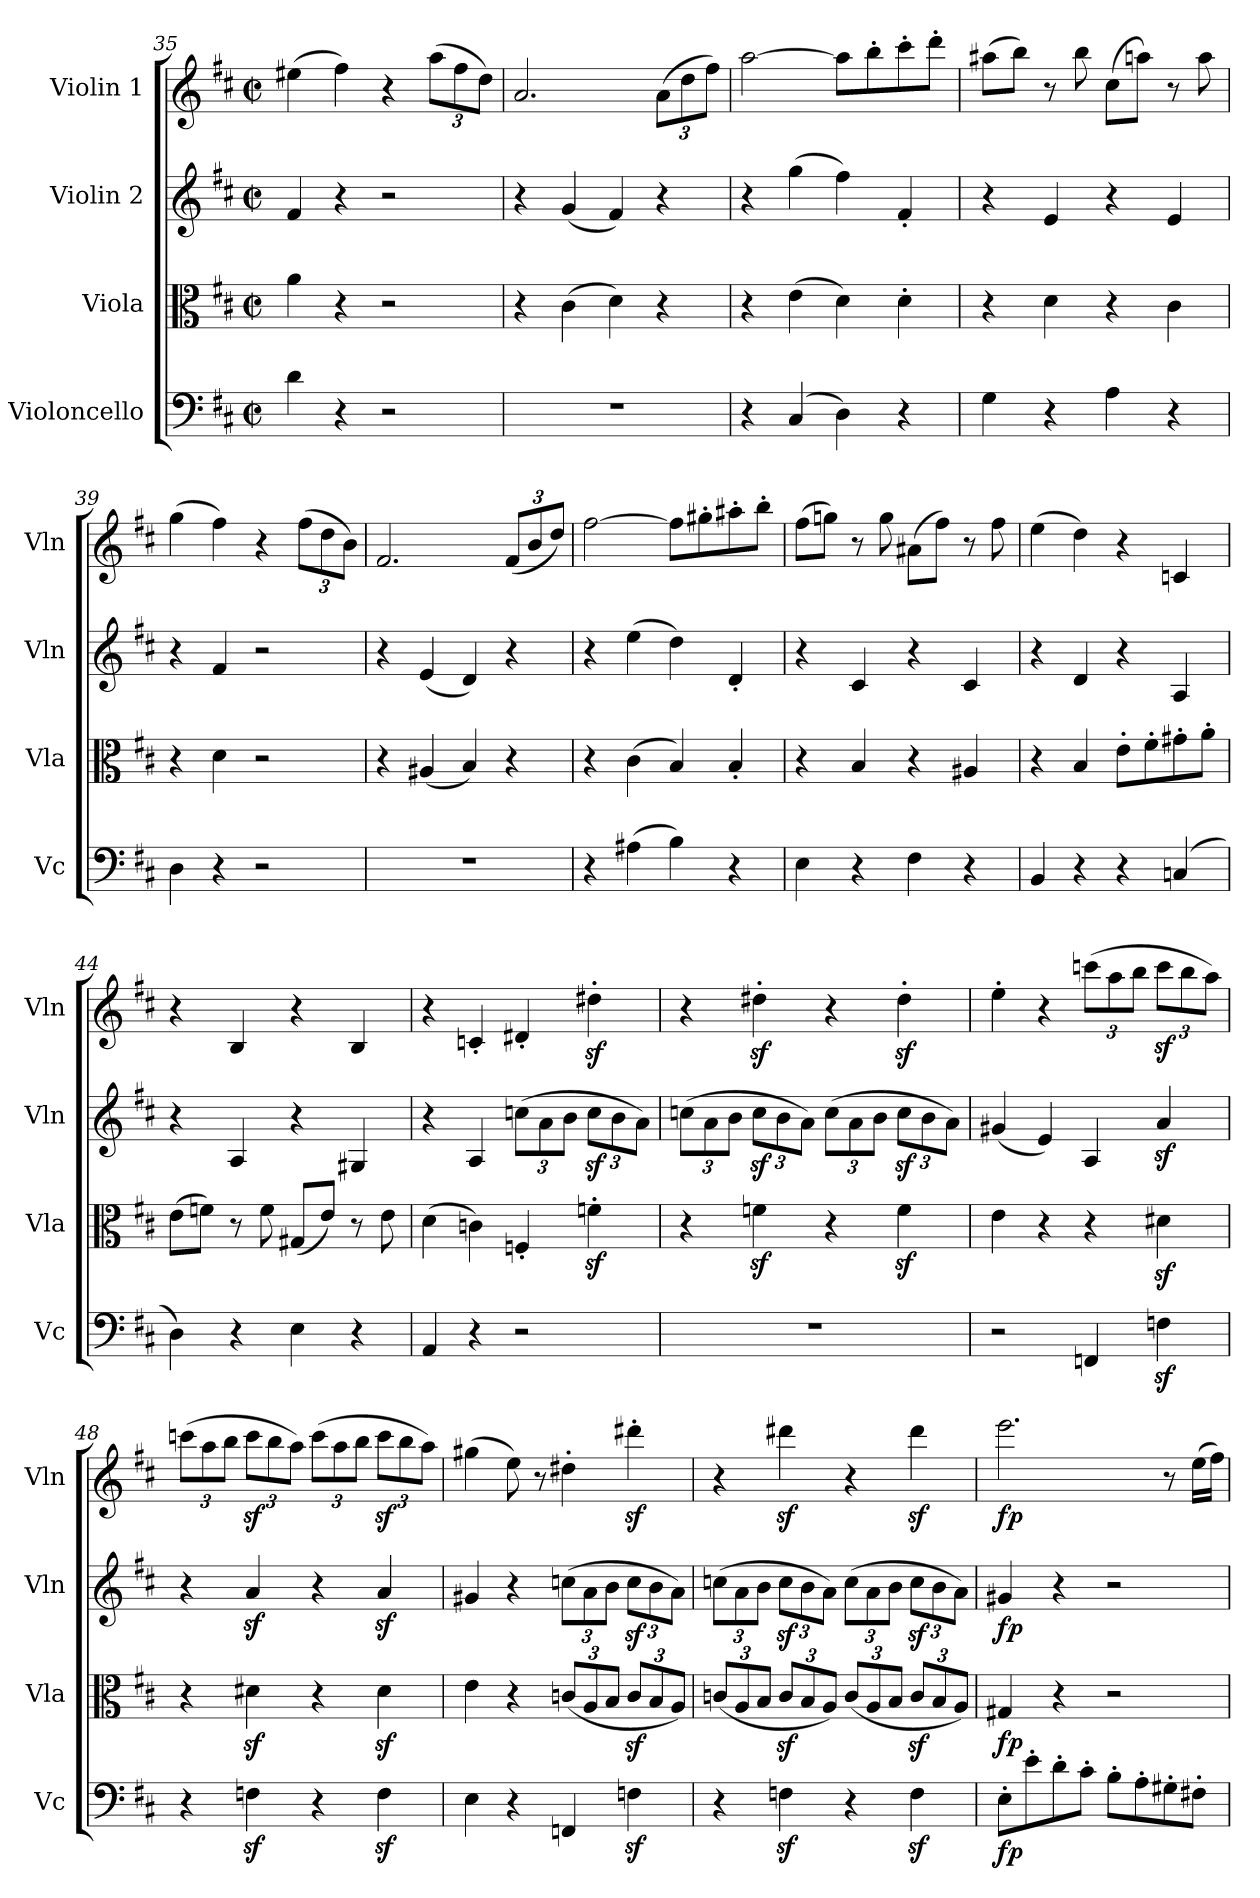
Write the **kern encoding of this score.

**kern	**dynam	**kern	**dynam	**kern	**dynam	**kern	**dynam
*part4	*part4	*part3	*part3	*part2	*part2	*part1	*part1
*staff4	*staff4	*staff3	*staff3	*staff2	*staff2	*staff1	*staff1
*I"Violoncello	*	*I"Viola	*	*I"Violin 2	*	*I"Violin 1	*
*I'Vc	*	*I'Vla	*	*I'Vln	*	*I'Vln	*
*clefF4	*	*clefC3	*	*clefG2	*	*clefG2	*
*k[f#c#]	*	*k[f#c#]	*	*k[f#c#]	*	*k[f#c#]	*
*M2/2	*	*M2/2	*	*M2/2	*	*M2/2	*
*met(c|)	*	*met(c|)	*	*met(c|)	*	*met(c|)	*
=35	=35	=35	=35	=35	=35	=35	=35
4d\	.	4a\	.	4f#/	.	(4ee#X\	.
4r	.	4r	.	4r	.	4ff#\)	.
2r	.	2r	.	2r	.	4r	.
*	*	*	*	*	*	*Xbrackettup	*
.	.	.	.	.	.	(12aa\L	.
.	.	.	.	.	.	12ff#\	.
.	.	.	.	.	.	12dd\J)	.
=36	=36	=36	=36	=36	=36	=36	=36
1r	.	4r	.	4r	.	2.a/	.
.	.	(4c#\	.	(4g/	.	.	.
.	.	4d\)	.	4f#/)	.	.	.
.	.	4r	.	4r	.	(12a\L	.
.	.	.	.	.	.	12dd\	.
.	.	.	.	.	.	12ff#\J)	.
!!LO:PB:g=z
=37	=37	=37	=37	=37	=37	=37	=37
4r	.	4r	.	4r	.	[2aa\	.
(4C#/	.	(4e\	.	(4gg\	.	.	.
4D\)	.	4d\)	.	4ff#\)	.	8aa\L]	.
.	.	.	.	.	.	8bb'\	.
4r	.	4d'\	.	4f#'/	.	8ccc#'\	.
.	.	.	.	.	.	8ddd'\J	.
=38	=38	=38	=38	=38	=38	=38	=38
4G\	.	4r	.	4r	.	(8aa#X\L	.
.	.	.	.	.	.	8bb\J)	.
4r	.	4d\	.	4e/	.	8r	.
.	.	.	.	.	.	8bb\	.
4A\	.	4r	.	4r	.	(8cc#\L	.
.	.	.	.	.	.	8aan\J)	.
4r	.	4c#\	.	4e/	.	8r	.
.	.	.	.	.	.	8aa\	.
=39	=39	=39	=39	=39	=39	=39	=39
4D\	.	4r	.	4r	.	(4gg\	.
4r	.	4d\	.	4f#/	.	4ff#\)	.
2r	.	2r	.	2r	.	4r	.
.	.	.	.	.	.	(12ff#\L	.
.	.	.	.	.	.	12dd\	.
.	.	.	.	.	.	12b\J)	.
=40	=40	=40	=40	=40	=40	=40	=40
1r	.	4r	.	4r	.	2.f#/	.
.	.	(4A#X/	.	(4e/	.	.	.
.	.	4B/)	.	4d/)	.	.	.
.	.	4r	.	4r	.	(12f#/L	.
.	.	.	.	.	.	12b/	.
.	.	.	.	.	.	12dd/J)	.
=41	=41	=41	=41	=41	=41	=41	=41
4r	.	4r	.	4r	.	[2ff#\	.
(4A#X\	.	(4c#\	.	(4ee\	.	.	.
4B\)	.	4B/)	.	4dd\)	.	8ff#\L]	.
.	.	.	.	.	.	8gg#X'\	.
4r	.	4B'/	.	4d'/	.	8aa#X'\	.
.	.	.	.	.	.	8bb'\J	.
=42	=42	=42	=42	=42	=42	=42	=42
4E\	.	4r	.	4r	.	(8ff#\L	.
.	.	.	.	.	.	8ggn\J)	.
4r	.	4B/	.	4c#/	.	8r	.
.	.	.	.	.	.	8gg\	.
4F#\	.	4r	.	4r	.	(8a#X\L	.
.	.	.	.	.	.	8ff#\J)	.
4r	.	4A#X/	.	4c#/	.	8r	.
.	.	.	.	.	.	8ff#\	.
!!LO:LB:g=z
=43	=43	=43	=43	=43	=43	=43	=43
4BB/	.	4r	.	4r	.	(4ee\	.
4r	.	4B/	.	4d/	.	4dd\)	.
4r	.	8e'\L	.	4r	.	4r	.
.	.	8f#'\	.	.	.	.	.
(4Cn/	.	8g#X'\	.	4A/	.	4cn/	.
.	.	8a'\J	.	.	.	.	.
=44	=44	=44	=44	=44	=44	=44	=44
4D\)	.	(8e\L	.	4r	.	4r	.
.	.	8fn\J)	.	.	.	.	.
4r	.	8r	.	4A/	.	4B/	.
.	.	8f\	.	.	.	.	.
4E\	.	(8G#X/L	.	4r	.	4r	.
.	.	8e/J)	.	.	.	.	.
4r	.	8r	.	4G#X/	.	4B/	.
.	.	8e\	.	.	.	.	.
!!LO:LB:g=z
=45	=45	=45	=45	=45	=45	=45	=45
4AA/	.	(4d\	.	4r	.	4r	.
4r	.	4cn\)	.	4A/	.	4cn'/	.
*	*	*	*	*Xbrackettup	*	*	*
2r	.	4Fn'/	.	(12ccn\L	.	4d#X'/	.
.	.	.	.	12a\	.	.	.
.	.	.	.	12b\J	.	.	.
.	.	4fnz<'\	.	12ccz<\L	.	4dd#Xz<'\	.
.	.	.	.	12b\	.	.	.
.	.	.	.	12a\J)	.	.	.
=46	=46	=46	=46	=46	=46	=46	=46
1r	.	4r	.	(12ccn\L	.	4r	.
.	.	.	.	12a\	.	.	.
.	.	.	.	12b\J	.	.	.
.	.	4fnz<\	.	12ccz<\L	.	4dd#Xz<'\	.
.	.	.	.	12b\	.	.	.
.	.	.	.	12a\J)	.	.	.
.	.	4r	.	(12cc\L	.	4r	.
.	.	.	.	12a\	.	.	.
.	.	.	.	12b\J	.	.	.
.	.	4fz<\	.	12ccz<\L	.	4dd#z<'\	.
.	.	.	.	12b\	.	.	.
.	.	.	.	12a\J)	.	.	.
=47	=47	=47	=47	=47	=47	=47	=47
2r	.	4e\	.	(4g#X/	.	4ee'\	.
.	.	4r	.	4e/)	.	4r	.
4FFn/	.	4r	.	4A/	.	(12cccn\L	.
.	.	.	.	.	.	12aa\	.
.	.	.	.	.	.	12bb\J	.
4Fnz<\	.	4d#Xz<\	.	4az</	.	12cccz<\L	.
.	.	.	.	.	.	12bb\	.
.	.	.	.	.	.	12aa\J)	.
=48	=48	=48	=48	=48	=48	=48	=48
4r	.	4r	.	4r	.	(12cccn\L	.
.	.	.	.	.	.	12aa\	.
.	.	.	.	.	.	12bb\J	.
4Fnz<\	.	4d#Xz<\	.	4az</	.	12cccz<\L	.
.	.	.	.	.	.	12bb\	.
.	.	.	.	.	.	12aa\J)	.
4r	.	4r	.	4r	.	(12ccc\L	.
.	.	.	.	.	.	12aa\	.
.	.	.	.	.	.	12bb\J	.
4Fz<\	.	4d#z<\	.	4az</	.	12cccz<\L	.
.	.	.	.	.	.	12bb\	.
.	.	.	.	.	.	12aa\J)	.
!!LO:LB:g=z
=49	=49	=49	=49	=49	=49	=49	=49
4E\	.	4e\	.	4g#X/	.	(4gg#X\	.
4r	.	4r	.	4r	.	8ee\)	.
.	.	.	.	.	.	8r	.
*	*	*Xbrackettup	*	*	*	*	*
4FFn/	.	(12cn/L	.	(12ccn\L	.	4dd#X'\	.
.	.	12A/	.	12a\	.	.	.
.	.	12B/J	.	12b\J	.	.	.
4Fnz<\	.	12cz</L	.	12ccz<\L	.	4ddd#Xz<'\	.
.	.	12B/	.	12b\	.	.	.
.	.	12A/J)	.	12a\J)	.	.	.
=50	=50	=50	=50	=50	=50	=50	=50
4r	.	(12cn/L	.	(12ccn\L	.	4r	.
.	.	12A/	.	12a\	.	.	.
.	.	12B/J	.	12b\J	.	.	.
4Fnz<\	.	12cz</L	.	12ccz<\L	.	4ddd#Xz<\	.
.	.	12B/	.	12b\	.	.	.
.	.	12A/J)	.	12a\J)	.	.	.
4r	.	(12c/L	.	(12cc\L	.	4r	.
.	.	12A/	.	12a\	.	.	.
.	.	12B/J	.	12b\J	.	.	.
4Fz<\	.	12cz</L	.	12ccz<\L	.	4ddd#z<\	.
.	.	12B/	.	12b\	.	.	.
.	.	12A/J)	.	12a\J)	.	.	.
!!LO:LB:g=z
=51	=51	=51	=51	=51	=51	=51	=51
!	!LO:DY:b	!	!LO:DY:b	!	!LO:DY:b	!	!LO:DY:b
8E'\L	fp	4G#X/	fp	4g#X/	fp	2.eee\	fp
8e'\	.	.	.	.	.	.	.
8d'\	.	4r	.	4r	.	.	.
8c#'\J	.	.	.	.	.	.	.
8B'\L	.	2r	.	2r	.	.	.
8A'\	.	.	.	.	.	.	.
8G#X'\	.	.	.	.	.	8r	.
8F#X'\J	.	.	.	.	.	(16ee\LL	.
.	.	.	.	.	.	16ff#\JJ)	.
=	=	=	=	=	=	=	=
*-	*-	*-	*-	*-	*-	*-	*-
